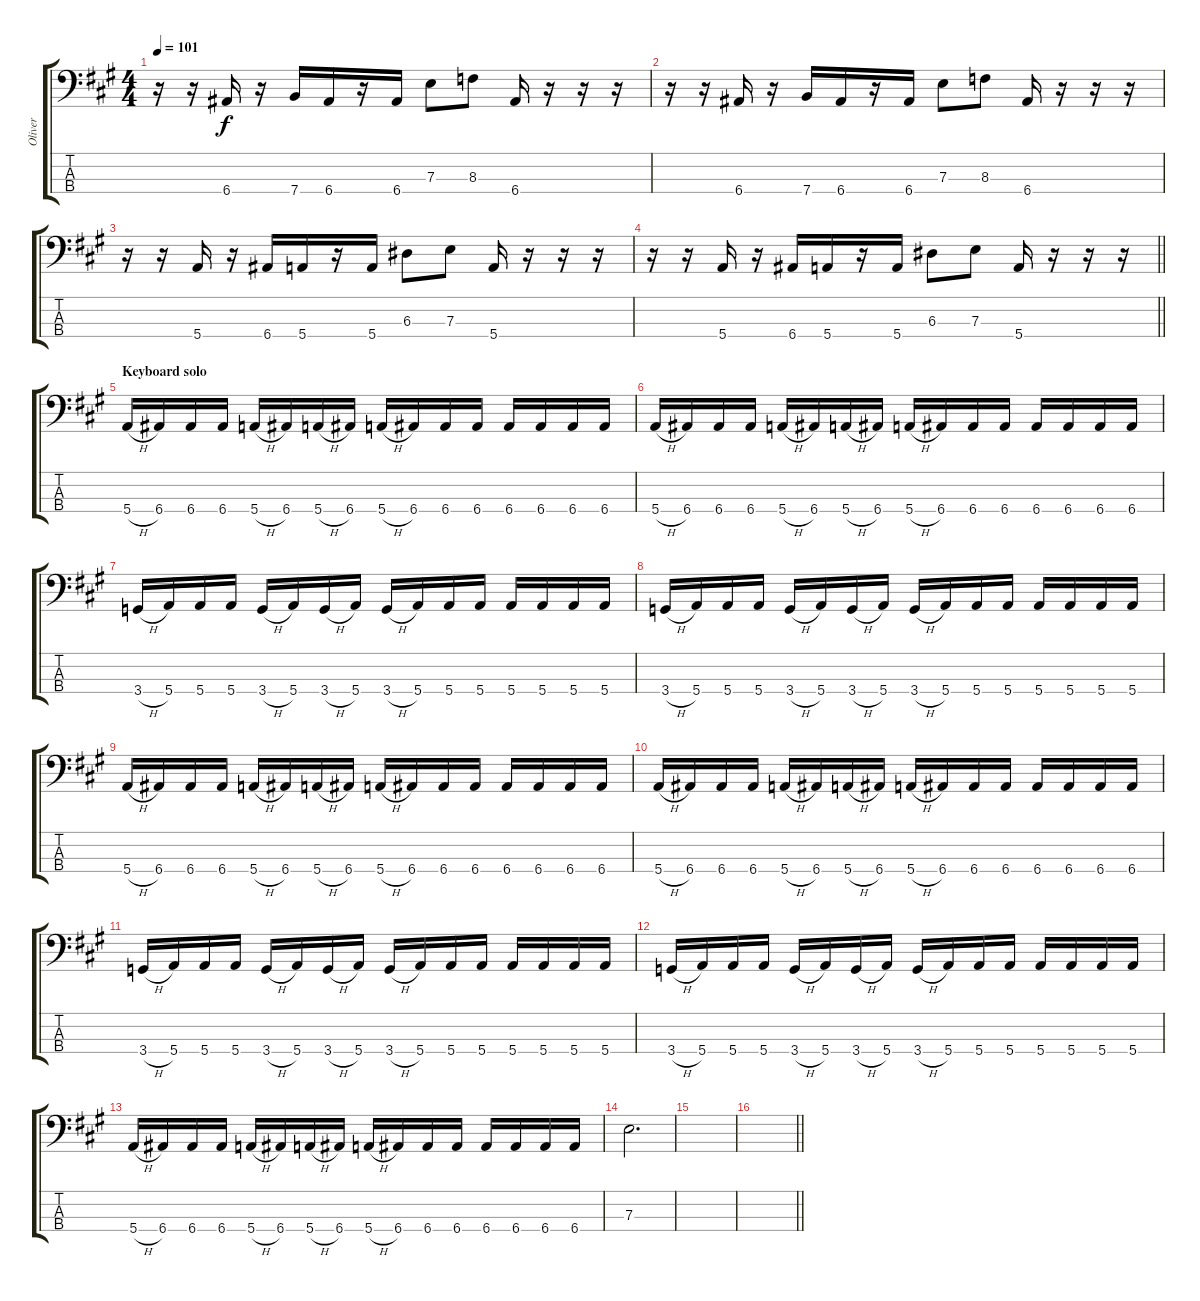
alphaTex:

\track ("Oliver" "Oliver") {instrument electricbasspick}
\staff {score tabs}
\tuning (G2 D2 A1 E1) {hide}
\ts (4 4)
\tempo 101
\clef f4
\ks f#minor
r.16{dy f} r.16 6.4.16 r.16 7.4.16 6.4.16 r.16 6.4.16 7.3.8 8.3.8 6.4.16 r.16 r.16 r.16 |
r.16 r.16 6.4.16 r.16 7.4.16 6.4.16 r.16 6.4.16 7.3.8 8.3.8 6.4.16 r.16 r.16 r.16 |
r.16 r.16 5.4.16 r.16 6.4.16 5.4.16 r.16 5.4.16 6.3.8 7.3.8 5.4.16 r.16 r.16 r.16 |
\barLineRight lightlight
r.16 r.16 5.4.16 r.16 6.4.16 5.4.16 r.16 5.4.16 6.3.8 7.3.8 5.4.16 r.16 r.16 r.16 |
\section ("" "Keyboard solo")
5.4{h}.16 6.4.16 6.4.16 6.4.16 5.4{h}.16 6.4.16 5.4{h}.16 6.4.16 5.4{h}.16 6.4.16 6.4.16 6.4.16 6.4.16 6.4.16 6.4.16 6.4.16 |
5.4{h}.16 6.4.16 6.4.16 6.4.16 5.4{h}.16 6.4.16 5.4{h}.16 6.4.16 5.4{h}.16 6.4.16 6.4.16 6.4.16 6.4.16 6.4.16 6.4.16 6.4.16 |
3.4{h}.16 5.4.16 5.4.16 5.4.16 3.4{h}.16 5.4.16 3.4{h}.16 5.4.16 3.4{h}.16 5.4.16 5.4.16 5.4.16 5.4.16 5.4.16 5.4.16 5.4.16 |
3.4{h}.16 5.4.16 5.4.16 5.4.16 3.4{h}.16 5.4.16 3.4{h}.16 5.4.16 3.4{h}.16 5.4.16 5.4.16 5.4.16 5.4.16 5.4.16 5.4.16 5.4.16 |
5.4{h}.16 6.4.16 6.4.16 6.4.16 5.4{h}.16 6.4.16 5.4{h}.16 6.4.16 5.4{h}.16 6.4.16 6.4.16 6.4.16 6.4.16 6.4.16 6.4.16 6.4.16 |
5.4{h}.16 6.4.16 6.4.16 6.4.16 5.4{h}.16 6.4.16 5.4{h}.16 6.4.16 5.4{h}.16 6.4.16 6.4.16 6.4.16 6.4.16 6.4.16 6.4.16 6.4.16 |
3.4{h}.16 5.4.16 5.4.16 5.4.16 3.4{h}.16 5.4.16 3.4{h}.16 5.4.16 3.4{h}.16 5.4.16 5.4.16 5.4.16 5.4.16 5.4.16 5.4.16 5.4.16 |
3.4{h}.16 5.4.16 5.4.16 5.4.16 3.4{h}.16 5.4.16 3.4{h}.16 5.4.16 3.4{h}.16 5.4.16 5.4.16 5.4.16 5.4.16 5.4.16 5.4.16 5.4.16 |
5.4{h}.16 6.4.16 6.4.16 6.4.16 5.4{h}.16 6.4.16 5.4{h}.16 6.4.16 5.4{h}.16 6.4.16 6.4.16 6.4.16 6.4.16 6.4.16 6.4.16 6.4.16 |
7.3.2{d} |
|
\barLineRight lightlight
